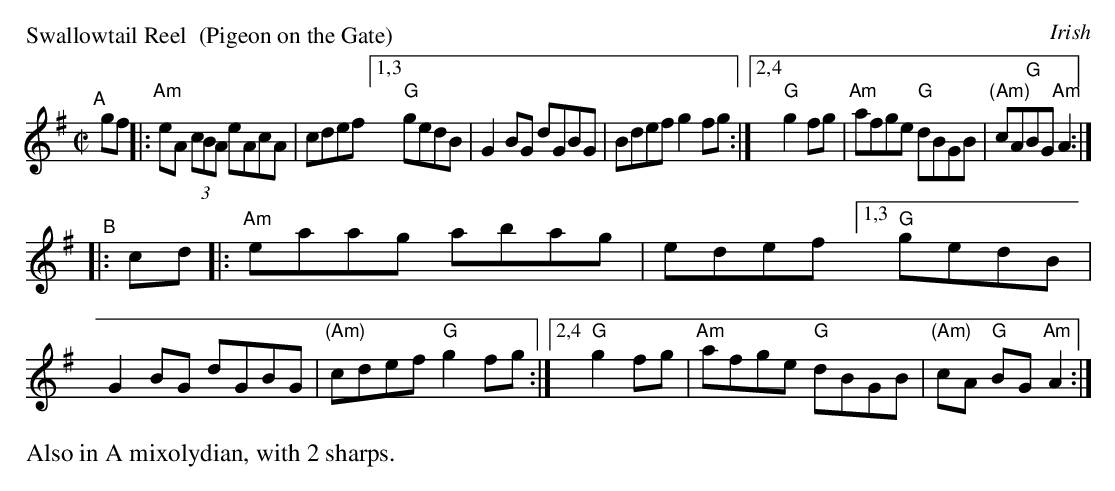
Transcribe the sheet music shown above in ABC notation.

X:1
P: Swallowtail Reel  (Pigeon on the Gate)
C: Irish
M: C|
K: Adorian
"^A"[|]\
gf |: "Am"eA (3cBA eAcA | cdef \
[1,3 "G"gedB | G2BG dGBG | Bdef g2fg :|\
[2,4 "G"g2fg | "Am"afge "G"dBGB | "(Am)"cA"G"BG "Am"A2 :|
"^B"|:\
cd |: "Am"eaag abag | edef \
[1,3 "G"gedB | G2BG dGBG | "(Am)"cdef "G"g2 fg :|\
[2,4 "G"g2fg | "Am"afge "G"dBGB | "(Am)"cA "G"BG"Am"A2 :|
